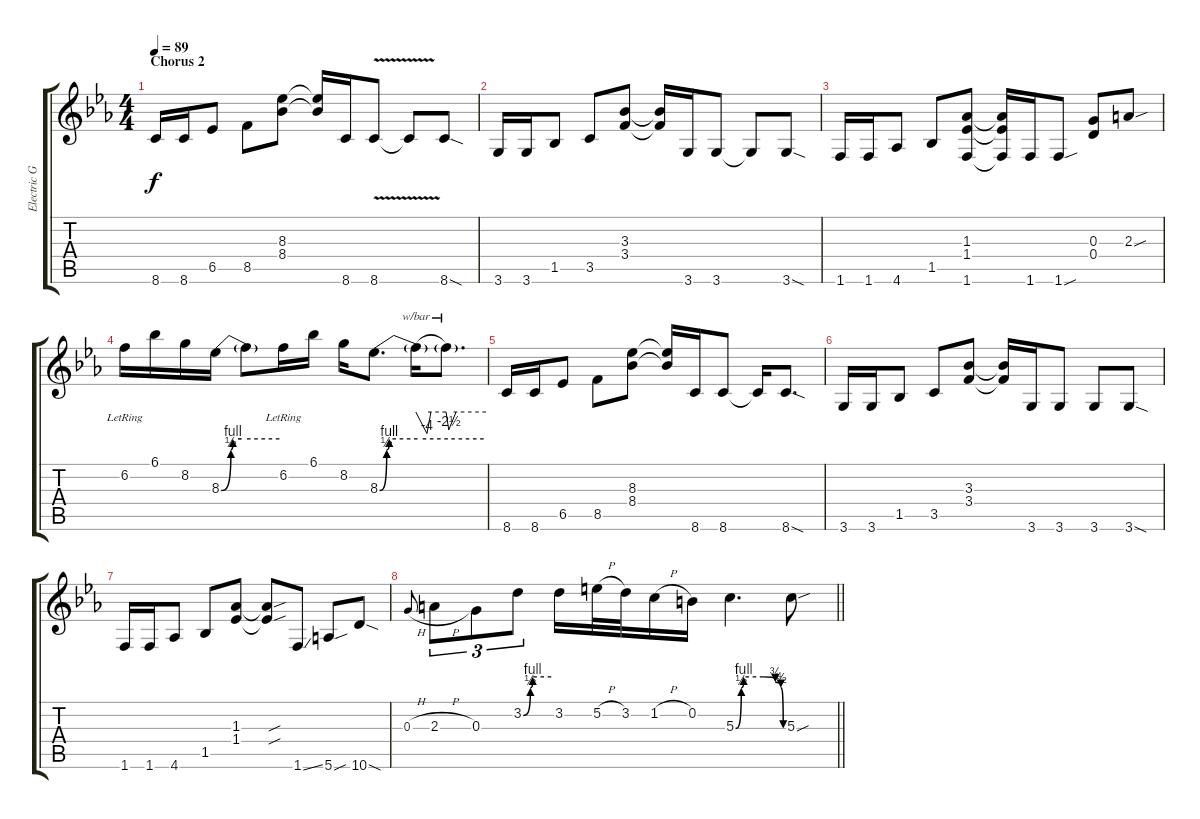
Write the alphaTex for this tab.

\track ("Electric Guitar" "Electric G") {instrument distortionguitar}
\staff {score tabs}
\tuning (E4 B3 G3 D3 A2 E2) {hide}
\ts (4 4)
\section ("" "Chorus 2")
\tempo 89
\clef g2
\ks eb
8.6.16{dy f} 8.6.16 6.5.8 8.5.8 (8.3 8.4).8 (8.3{t} 8.4{t}).16 8.6.16 8.6{v}.8 8.6{t}.8 8.6{sod}.8 |
3.6.16 3.6.16 1.5.8 3.5.8 (3.3 3.4).8 (3.3{t} 3.4{t}).16 3.6.16 3.6.8 3.6{t}.8 3.6{sod}.8 |
1.6.16 1.6.16 4.6.8 1.5.8 (1.3 1.4 1.6).8 (1.3{t} 1.4{t} 1.6{t}).16 1.6.16 1.6{sou}.8 (0.3 0.4).8 2.3{sou}.8 |
6.2{lr}.16 6.1.16 8.2.16 8.3{be (custom 0 0 10 2 12 4 21 4 60 4)}.16 8.3{t}.8 6.2{lr}.16 6.1.16 8.2.16 8.3{be (custom 0 0 11 2 15 4 60 4)}.8{d} 8.3{be (hold 0 4 60 4) t}.16{tbe (custom default 0 0 22 -16 30 0 60 0)} 8.3{be (hold 0 4 60 4) t}.8{d tbe (custom default 0 0 4 -10 15 0 60 0)} |
8.6.16 8.6.16 6.5.8 8.5.8 (8.3 8.4).8 (8.3{t} 8.4{t}).16 8.6.16 8.6.8 8.6{t}.16 8.6{sod}.8{d} |
3.6.16 3.6.16 1.5.8 3.5.8 (3.3 3.4).8 (3.3{t} 3.4{t}).16 3.6.16 3.6.8 3.6.8 3.6{sod}.8 |
1.6.16 1.6.16 4.6.8 1.5.8 (1.3 1.4).8 (1.3{sou t} 1.4{sou t}).8 1.6{ss}.8 5.6{sou}.8 10.6{sod}.8 |
\barLineRight lightlight
0.3{h}.8{gr onbeat} 2.3{h}.8{tu (3 2)} 0.3.8{tu (3 2)} 3.2{be (custom 0 0 15 2 20 4 60 4)}.8{tu (3 2)} 3.2.16 5.2{h}.32 3.2.32{beam splitsecondary} 1.2{h}.16 0.2.16 5.3{be (custom 0 0 7 2 10 4 35 4 50 3 57 2 60 0)}.4{d} 5.3{sou}.8
